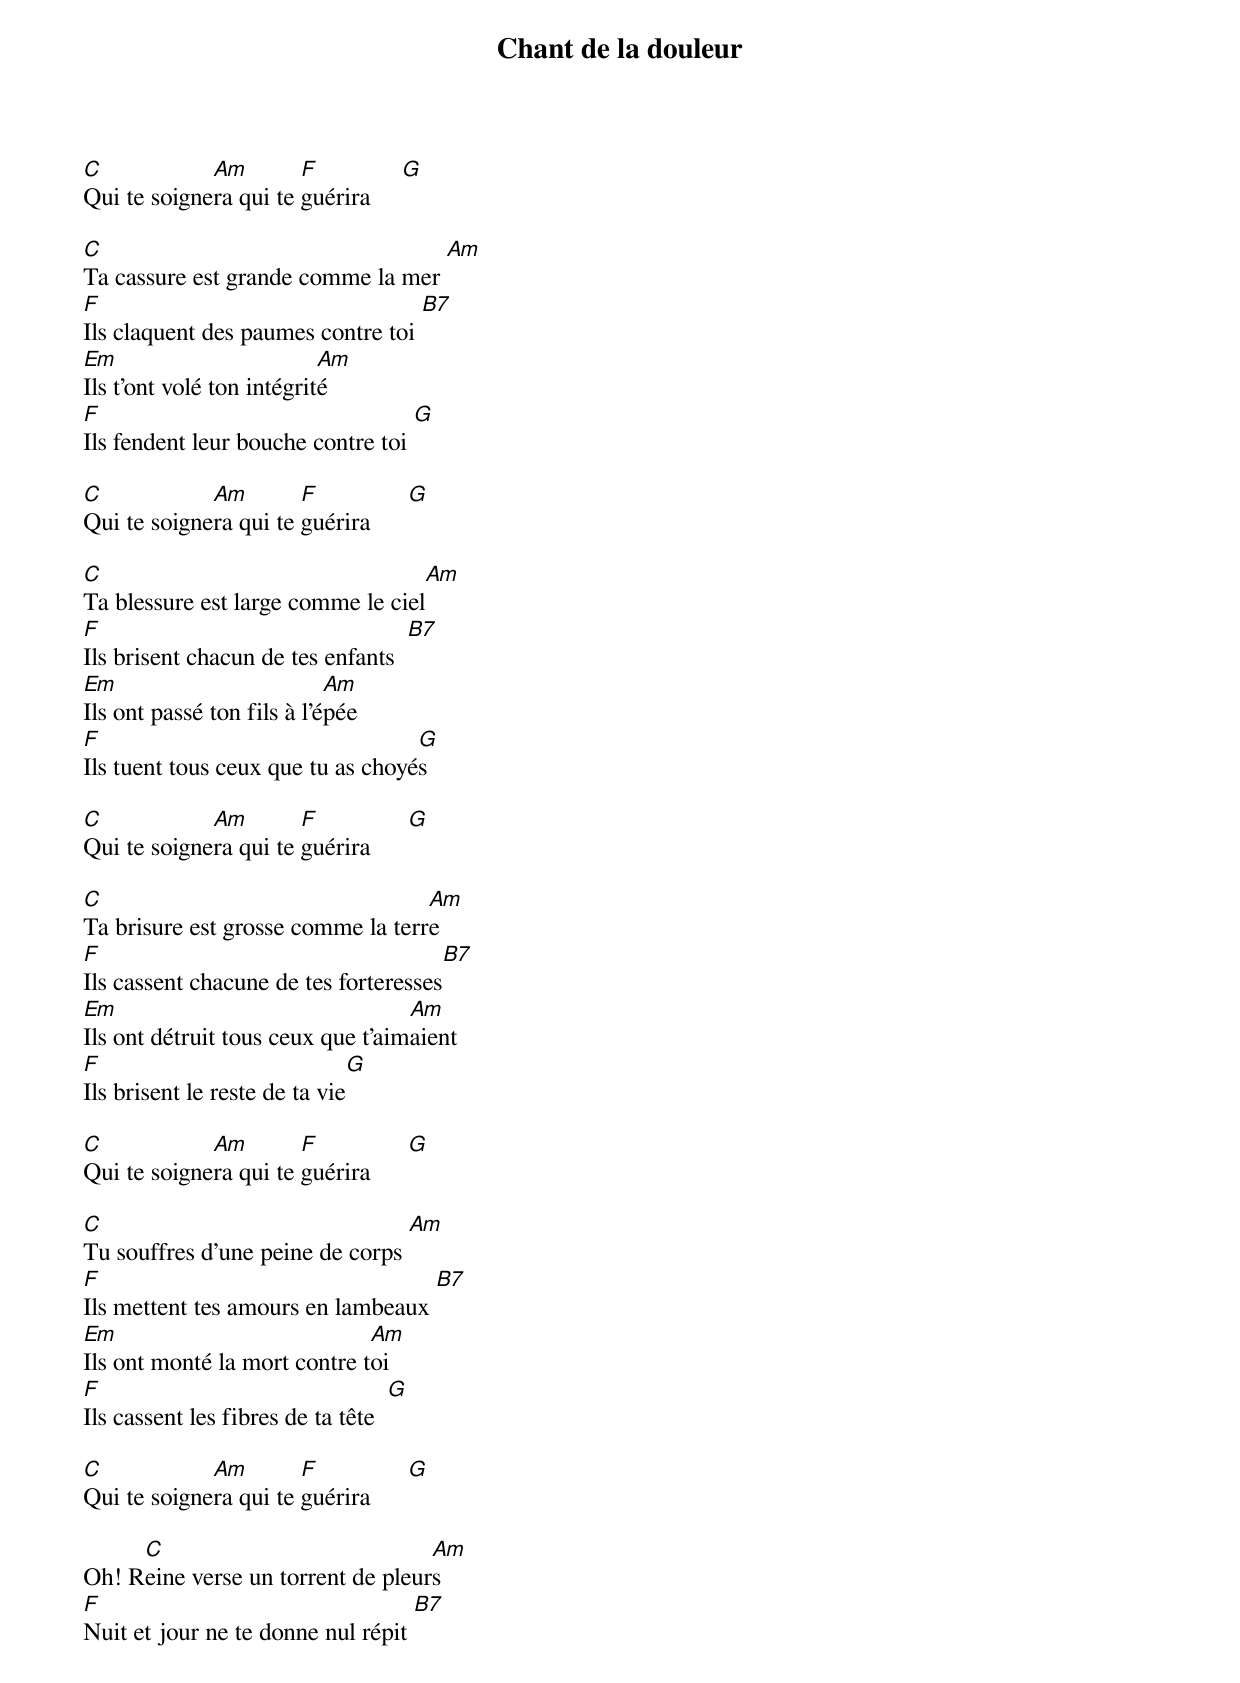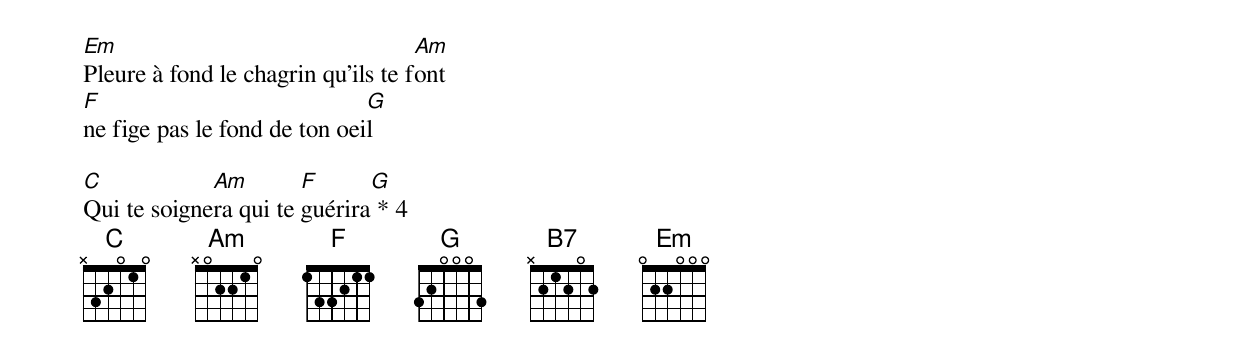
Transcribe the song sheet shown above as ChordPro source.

{t:Chant de la douleur}
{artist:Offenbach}

[C]Qui te soigne[Am]ra qui te [F]guérira     [G]

[C]Ta cassure est grande comme la mer [Am]
[F]Ils claquent des paumes contre toi [B7]
[Em]Ils t'ont volé ton intégrit[Am]é
[F]Ils fendent leur bouche contre toi [G]

[C]Qui te soigne[Am]ra qui te [F]guérira      [G]

[C]Ta blessure est large comme le ciel[Am]
[F]Ils brisent chacun de tes enfants  [B7]
[Em]Ils ont passé ton fils à l'é[Am]pée
[F]Ils tuent tous ceux que tu as choyé[G]s

[C]Qui te soigne[Am]ra qui te [F]guérira      [G]

[C]Ta brisure est grosse comme la terr[Am]e
[F]Ils cassent chacune de tes forteresses[B7]
[Em]Ils ont détruit tous ceux que t'aim[Am]aient
[F]Ils brisent le reste de ta vie[G]

[C]Qui te soigne[Am]ra qui te [F]guérira      [G]

[C]Tu souffres d'une peine de corps [Am]
[F]Ils mettent tes amours en lambeaux [B7]
[Em]Ils ont monté la mort contre t[Am]oi
[F]Ils cassent les fibres de ta tête  [G]

[C]Qui te soigne[Am]ra qui te [F]guérira      [G]

Oh! R[C]eine verse un torrent de pleur[Am]s
[F]Nuit et jour ne te donne nul répit [B7]
[Em]Pleure à fond le chagrin qu'ils te f[Am]ont
[F]ne fige pas le fond de ton oei[G]l

[C]Qui te soigne[Am]ra qui te [F]guérira[G] * 4
